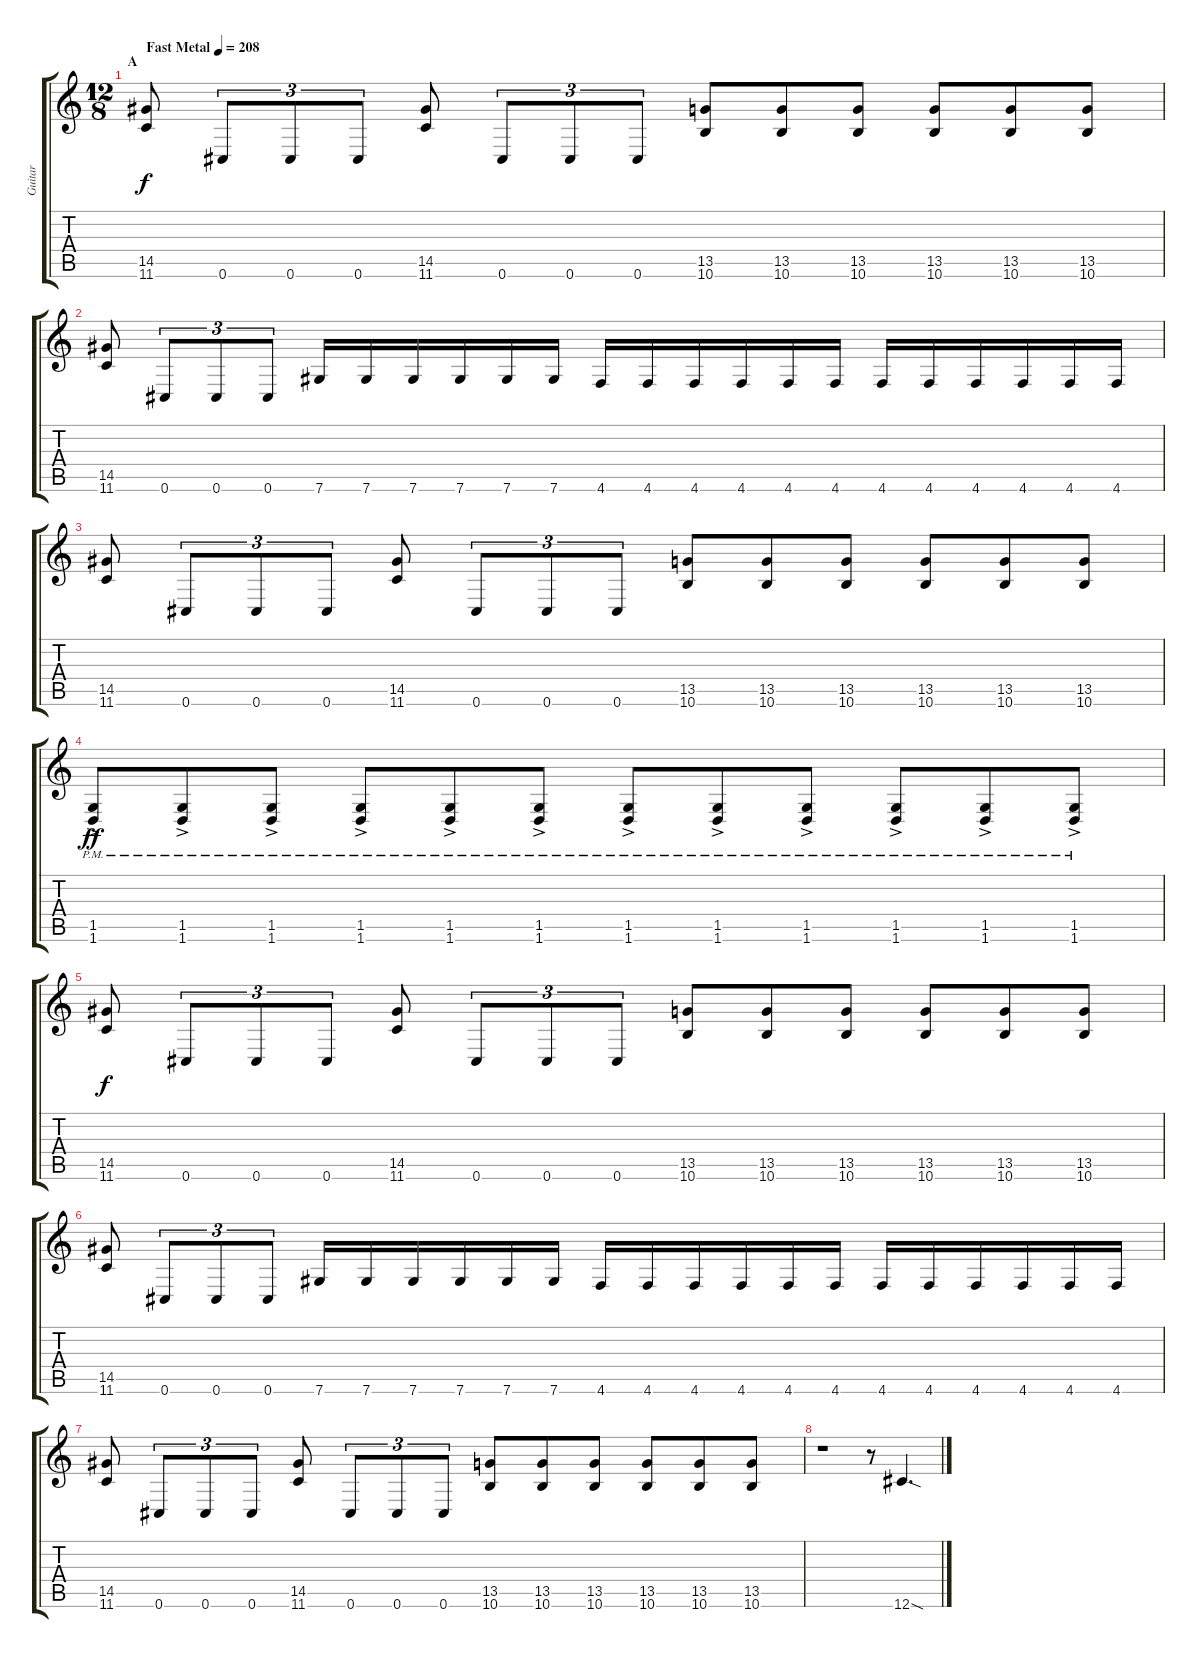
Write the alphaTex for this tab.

\track ("Guitar" "Guitar") {instrument distortionguitar}
\staff {score tabs}
\tuning (Db4 Ab3 E3 B2 Gb2 Db2) {hide}
\ts (12 8)
\section ("" "A")
\tempo (208 "Fast Metal")
\clef g2
\ks c
(14.5 11.6).8{dy f instrument distortionguitar} 0.6.8{tu (3 2)} 0.6.8{tu (3 2)} 0.6.8{tu (3 2)} (14.5 11.6).8 0.6.8{tu (3 2)} 0.6.8{tu (3 2)} 0.6.8{tu (3 2)} (13.5 10.6).8 (13.5 10.6).8 (13.5 10.6).8 (13.5 10.6).8 (13.5 10.6).8 (13.5 10.6).8 |
(14.5 11.6).8 0.6.8{tu (3 2)} 0.6.8{tu (3 2)} 0.6.8{tu (3 2)} 7.6.16 7.6.16 7.6.16 7.6.16 7.6.16 7.6.16 4.6.16 4.6.16 4.6.16 4.6.16 4.6.16 4.6.16 4.6.16 4.6.16 4.6.16 4.6.16 4.6.16 4.6.16 |
(14.5 11.6).8 0.6.8{tu (3 2)} 0.6.8{tu (3 2)} 0.6.8{tu (3 2)} (14.5 11.6).8 0.6.8{tu (3 2)} 0.6.8{tu (3 2)} 0.6.8{tu (3 2)} (13.5 10.6).8 (13.5 10.6).8 (13.5 10.6).8 (13.5 10.6).8 (13.5 10.6).8 (13.5 10.6).8 |
(1.5{ac pm} 1.6{ac pm}).8{dy ff} (1.5{ac pm} 1.6{ac pm}).8 (1.5{ac pm} 1.6{ac pm}).8 (1.5{ac pm} 1.6{ac pm}).8 (1.5{ac pm} 1.6{ac pm}).8 (1.5{ac pm} 1.6{ac pm}).8 (1.5{ac pm} 1.6{ac pm}).8 (1.5{ac pm} 1.6{ac pm}).8 (1.5{ac pm} 1.6{ac pm}).8 (1.5{ac pm} 1.6{ac pm}).8 (1.5{ac pm} 1.6{ac pm}).8 (1.5{ac pm} 1.6{ac pm}).8 |
(14.5 11.6).8{dy f} 0.6.8{tu (3 2)} 0.6.8{tu (3 2)} 0.6.8{tu (3 2)} (14.5 11.6).8 0.6.8{tu (3 2)} 0.6.8{tu (3 2)} 0.6.8{tu (3 2)} (13.5 10.6).8 (13.5 10.6).8 (13.5 10.6).8 (13.5 10.6).8 (13.5 10.6).8 (13.5 10.6).8 |
(14.5 11.6).8 0.6.8{tu (3 2)} 0.6.8{tu (3 2)} 0.6.8{tu (3 2)} 7.6.16 7.6.16 7.6.16 7.6.16 7.6.16 7.6.16 4.6.16 4.6.16 4.6.16 4.6.16 4.6.16 4.6.16 4.6.16 4.6.16 4.6.16 4.6.16 4.6.16 4.6.16 |
(14.5 11.6).8 0.6.8{tu (3 2)} 0.6.8{tu (3 2)} 0.6.8{tu (3 2)} (14.5 11.6).8 0.6.8{tu (3 2)} 0.6.8{tu (3 2)} 0.6.8{tu (3 2)} (13.5 10.6).8 (13.5 10.6).8 (13.5 10.6).8 (13.5 10.6).8 (13.5 10.6).8 (13.5 10.6).8 |
r.1 r.8 12.6{sod}.4{d}
